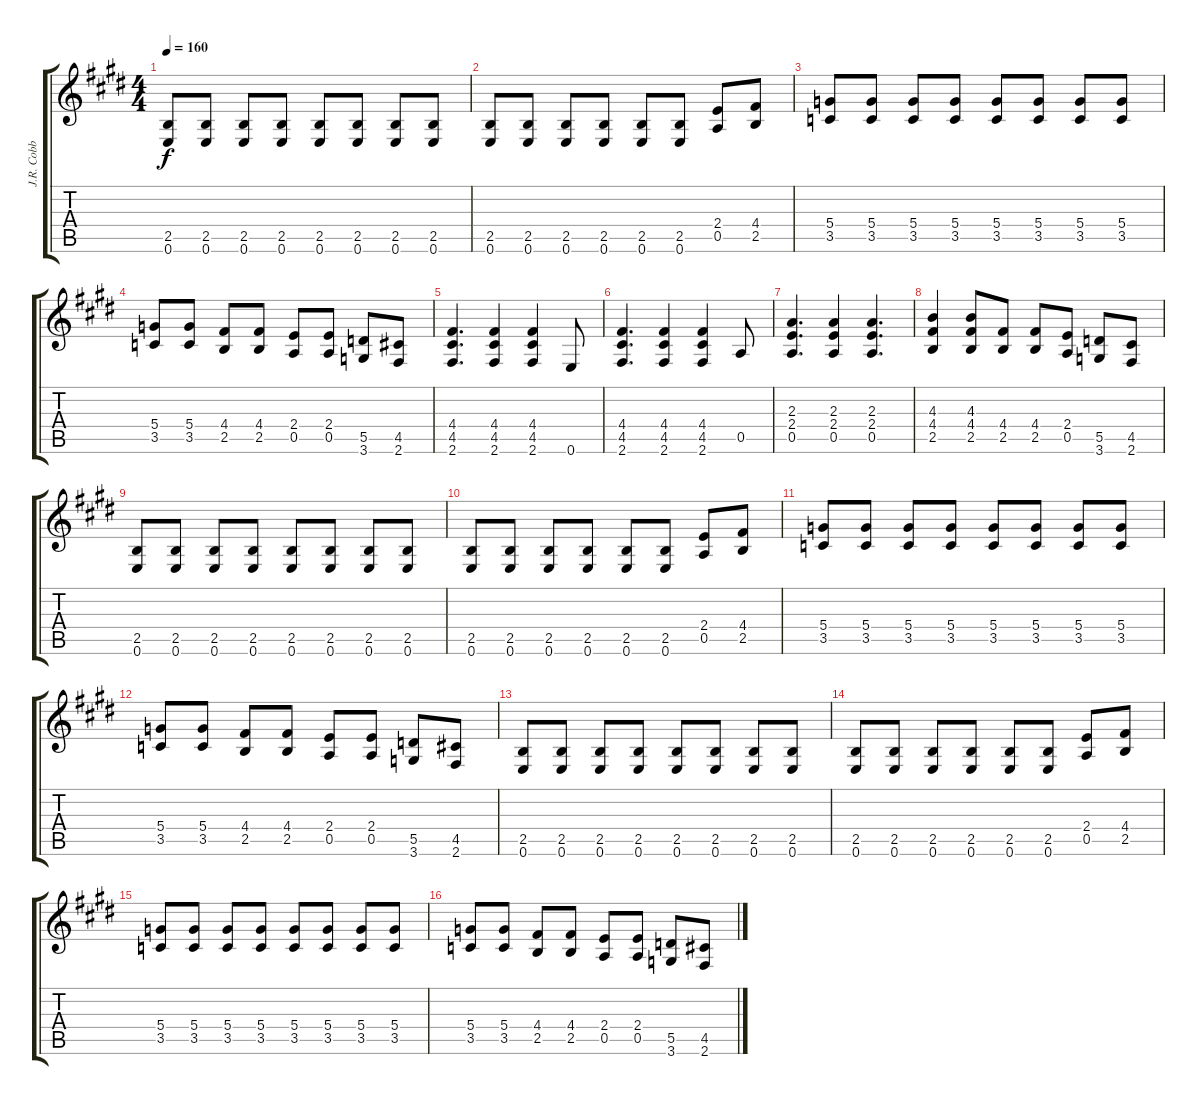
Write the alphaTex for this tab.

\track ("J.R. Cobb Guitar" "J.R. Cobb ") {instrument distortionguitar}
\staff {score tabs}
\tuning (E4 B3 G3 D3 A2 E2) {hide}
\ts (4 4)
\tempo 160
\clef g2
\ks e
(2.5 0.6).8{dy f} (2.5 0.6).8 (2.5 0.6).8 (2.5 0.6).8 (2.5 0.6).8 (2.5 0.6).8 (2.5 0.6).8 (2.5 0.6).8 |
(2.5 0.6).8 (2.5 0.6).8 (2.5 0.6).8 (2.5 0.6).8 (2.5 0.6).8 (2.5 0.6).8 (2.4 0.5).8 (4.4 2.5).8 |
(5.4 3.5).8 (5.4 3.5).8 (5.4 3.5).8 (5.4 3.5).8 (5.4 3.5).8 (5.4 3.5).8 (5.4 3.5).8 (5.4 3.5).8 |
(5.4 3.5).8 (5.4 3.5).8 (4.4 2.5).8 (4.4 2.5).8 (2.4 0.5).8 (2.4 0.5).8 (5.5 3.6).8 (4.5 2.6).8 |
(4.4 4.5 2.6).4{d} (4.4 4.5 2.6).4 (4.4 4.5 2.6).4 0.6.8 |
(4.4 4.5 2.6).4{d} (4.4 4.5 2.6).4 (4.4 4.5 2.6).4 0.5.8 |
(2.3 2.4 0.5).4{d} (2.3 2.4 0.5).4 (2.3 2.4 0.5).4{d} |
(4.3 4.4 2.5).4 (4.3 4.4 2.5).8 (4.4 2.5).8 (4.4 2.5).8 (2.4 0.5).8 (5.5 3.6).8 (4.5 2.6).8 |
(2.5 0.6).8 (2.5 0.6).8 (2.5 0.6).8 (2.5 0.6).8 (2.5 0.6).8 (2.5 0.6).8 (2.5 0.6).8 (2.5 0.6).8 |
(2.5 0.6).8 (2.5 0.6).8 (2.5 0.6).8 (2.5 0.6).8 (2.5 0.6).8 (2.5 0.6).8 (2.4 0.5).8 (4.4 2.5).8 |
(5.4 3.5).8 (5.4 3.5).8 (5.4 3.5).8 (5.4 3.5).8 (5.4 3.5).8 (5.4 3.5).8 (5.4 3.5).8 (5.4 3.5).8 |
(5.4 3.5).8 (5.4 3.5).8 (4.4 2.5).8 (4.4 2.5).8 (2.4 0.5).8 (2.4 0.5).8 (5.5 3.6).8 (4.5 2.6).8 |
(2.5 0.6).8 (2.5 0.6).8 (2.5 0.6).8 (2.5 0.6).8 (2.5 0.6).8 (2.5 0.6).8 (2.5 0.6).8 (2.5 0.6).8 |
(2.5 0.6).8 (2.5 0.6).8 (2.5 0.6).8 (2.5 0.6).8 (2.5 0.6).8 (2.5 0.6).8 (2.4 0.5).8 (4.4 2.5).8 |
(5.4 3.5).8 (5.4 3.5).8 (5.4 3.5).8 (5.4 3.5).8 (5.4 3.5).8 (5.4 3.5).8 (5.4 3.5).8 (5.4 3.5).8 |
(5.4 3.5).8 (5.4 3.5).8 (4.4 2.5).8 (4.4 2.5).8 (2.4 0.5).8 (2.4 0.5).8 (5.5 3.6).8 (4.5 2.6).8
